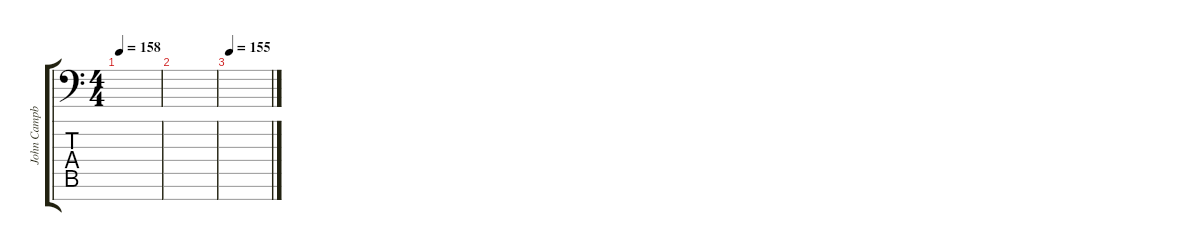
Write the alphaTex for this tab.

\track ("John Campbell - Bass" "John Campb") {instrument overdrivenguitar}
\staff {score tabs}
\tuning (G2 D2 A1 D1 C-1 C-1 C-1) {hide}
\ts (4 4)
\tempo 158
\clef f4
\ks c
|
|
\tempo 155
